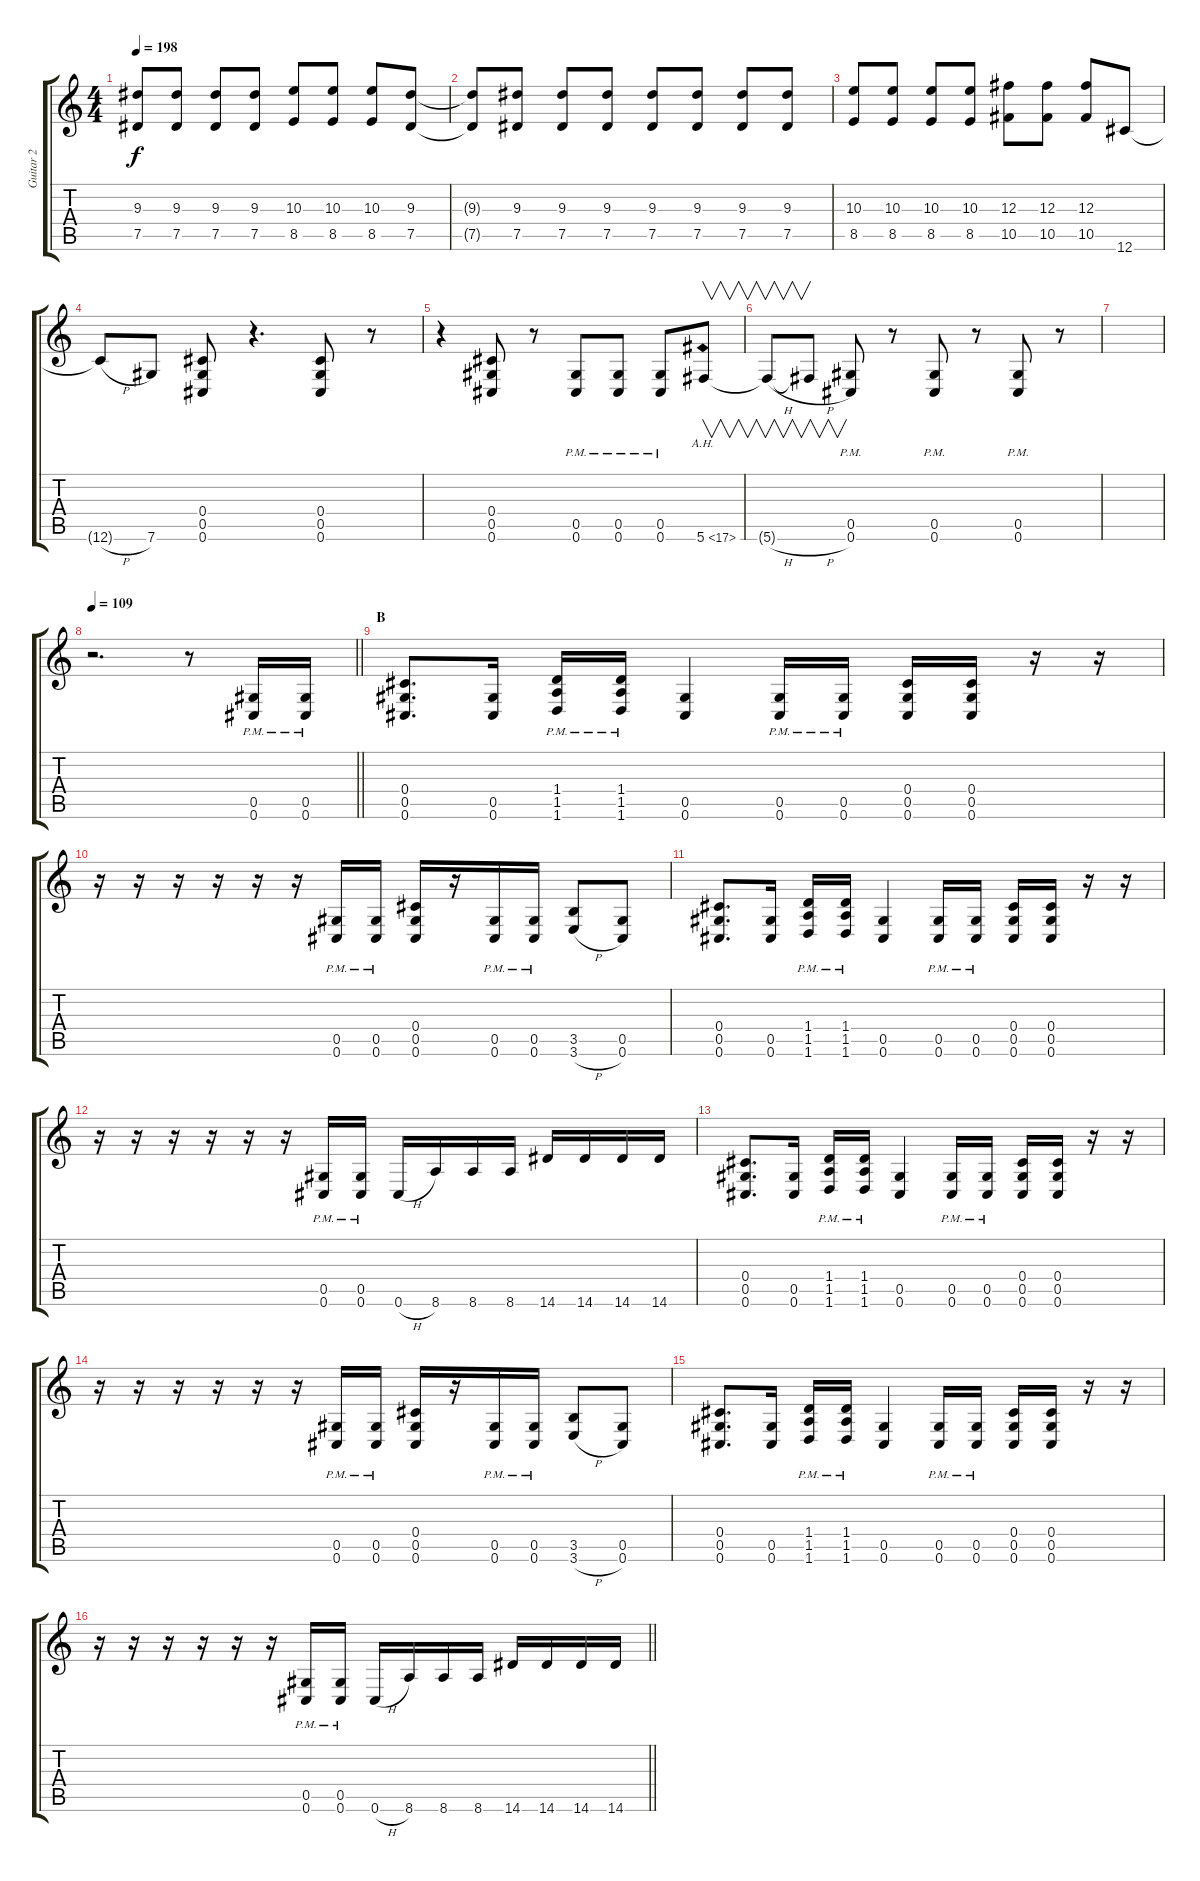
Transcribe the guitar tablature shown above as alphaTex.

\track ("Guitar 2" "Guitar 2") {instrument distortionguitar}
\staff {score tabs}
\tuning (Eb4 Bb3 Gb3 Db3 Ab2 Db2) {hide}
\ts (4 4)
\tempo 198
\clef g2
\ks c
(9.3 7.5).8{dy f} (9.3 7.5).8 (9.3 7.5).8 (9.3 7.5).8 (10.3 8.5).8 (10.3 8.5).8 (10.3 8.5).8 (9.3 7.5).8 |
(9.3{t} 7.5{t}).8 (9.3 7.5).8 (9.3 7.5).8 (9.3 7.5).8 (9.3 7.5).8 (9.3 7.5).8 (9.3 7.5).8 (9.3 7.5).8 |
(10.3 8.5).8 (10.3 8.5).8 (10.3 8.5).8 (10.3 8.5).8 (12.3 10.5).8 (12.3 10.5).8 (12.3 10.5).8 12.6.8 |
12.6{h t}.8 7.6.8 (0.4 0.5 0.6).8 r.4{d} (0.4 0.5 0.6).8 r.8 |
r.4 (0.4 0.5 0.6).8 r.8 (0.5{pm} 0.6{pm}).8 (0.5{pm} 0.6{pm}).8 (0.5{pm} 0.6{pm}).8 5.6{ah 12}.8{v} |
5.6{h t}.8{v} 5.6{h t}.8{v} (0.5{pm} 0.6{pm}).8 r.8 (0.5{pm} 0.6{pm}).8 r.8 (0.5{pm} 0.6{pm}).8 r.8 |
|
\tempo 109
\barLineRight lightlight
r.2{d} r.8 (0.5{pm} 0.6{pm}).16 (0.5{pm} 0.6{pm}).16 |
\section ("" "B")
(0.4 0.5 0.6).8{d} (0.5 0.6).16 (1.4{pm} 1.5{pm} 1.6{pm}).16 (1.4{pm} 1.5{pm} 1.6{pm}).16 (0.5 0.6).4 (0.5{pm} 0.6{pm}).16 (0.5{pm} 0.6{pm}).16 (0.4 0.5 0.6).16 (0.4 0.5 0.6).16 r.16 r.16 |
r.16 r.16 r.16 r.16 r.16 r.16 (0.5{pm} 0.6{pm}).16 (0.5{pm} 0.6{pm}).16 (0.4 0.5 0.6).16 r.16 (0.5{pm} 0.6{pm}).16 (0.5{pm} 0.6{pm}).16 (3.5 3.6{h}).8 (0.5 0.6).8 |
(0.4 0.5 0.6).8{d} (0.5 0.6).16 (1.4{pm} 1.5{pm} 1.6{pm}).16 (1.4{pm} 1.5{pm} 1.6{pm}).16 (0.5 0.6).4 (0.5{pm} 0.6{pm}).16 (0.5{pm} 0.6{pm}).16 (0.4 0.5 0.6).16 (0.4 0.5 0.6).16 r.16 r.16 |
r.16 r.16 r.16 r.16 r.16 r.16 (0.5{pm} 0.6{pm}).16 (0.5{pm} 0.6{pm}).16 0.6{h}.16 8.6.16 8.6.16 8.6.16 14.6.16 14.6.16 14.6.16 14.6.16 |
(0.4 0.5 0.6).8{d} (0.5 0.6).16 (1.4{pm} 1.5{pm} 1.6{pm}).16 (1.4{pm} 1.5{pm} 1.6{pm}).16 (0.5 0.6).4 (0.5{pm} 0.6{pm}).16 (0.5{pm} 0.6{pm}).16 (0.4 0.5 0.6).16 (0.4 0.5 0.6).16 r.16 r.16 |
r.16 r.16 r.16 r.16 r.16 r.16 (0.5{pm} 0.6{pm}).16 (0.5{pm} 0.6{pm}).16 (0.4 0.5 0.6).16 r.16 (0.5{pm} 0.6{pm}).16 (0.5{pm} 0.6{pm}).16 (3.5 3.6{h}).8 (0.5 0.6).8 |
(0.4 0.5 0.6).8{d} (0.5 0.6).16 (1.4{pm} 1.5{pm} 1.6{pm}).16 (1.4{pm} 1.5{pm} 1.6{pm}).16 (0.5 0.6).4 (0.5{pm} 0.6{pm}).16 (0.5{pm} 0.6{pm}).16 (0.4 0.5 0.6).16 (0.4 0.5 0.6).16 r.16 r.16 |
\barLineRight lightlight
r.16 r.16 r.16 r.16 r.16 r.16 (0.5{pm} 0.6{pm}).16 (0.5{pm} 0.6{pm}).16 0.6{h}.16 8.6.16 8.6.16 8.6.16 14.6.16 14.6.16 14.6.16 14.6.16
